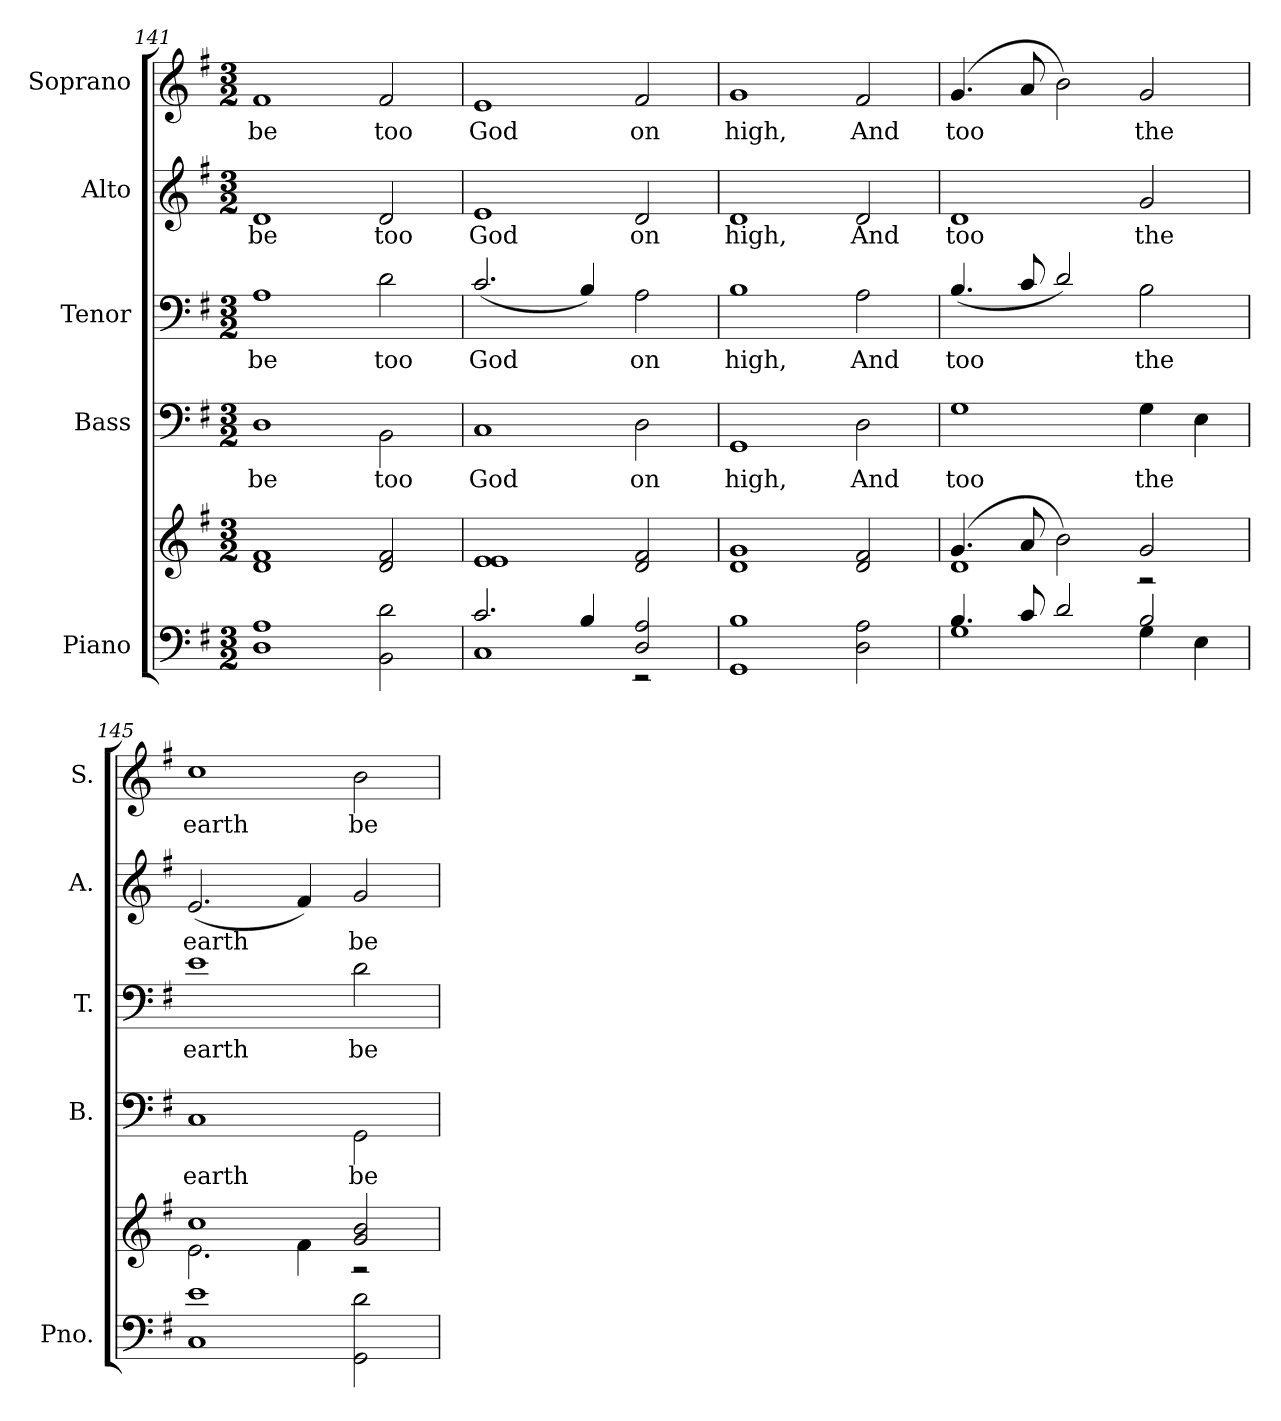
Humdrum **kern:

**kern	**kern	**kern	**text	**kern	**text	**kern	**text	**kern	**text
*part5	*part5	*part4	*part4	*part3	*part3	*part2	*part2	*part1	*part1
*staff6	*staff5	*staff4	*staff4	*staff3	*staff3	*staff2	*staff2	*staff1	*staff1
*I"Piano	*	*I"Bass	*	*I"Tenor	*	*I"Alto	*	*I"Soprano	*
*I'Pno.	*	*I'B.	*	*I'T.	*	*I'A.	*	*I'S.	*
*clefF4	*clefG2	*clefF4	*	*clefF4	*	*clefG2	*	*clefG2	*
*k[f#]	*k[f#]	*k[f#]	*	*k[f#]	*	*k[f#]	*	*k[f#]	*
*G:	*G:	*G:	*	*G:	*	*G:	*	*G:	*
*M3/2	*M3/2	*M3/2	*	*M3/2	*	*M3/2	*	*M3/2	*
=141	=141	=141	=141	=141	=141	=141	=141	=141	=141
!	!	!	!LO:LY:b:color=#000000	!	!	!	!	!	!
!	!	!	!	!	!LO:LY:b:color=#000000	!	!	!	!
!	!	!	!	!	!	!	!LO:LY:b:color=#000000	!	!
!	!	!	!	!	!	!	!	!	!LO:LY:b:color=#000000
1Di 1Ai	1di 1f#i	1Di	be	1Ai	be	1di	be	1f#i	be
!	!	!	!LO:LY:b:color=#000000	!	!	!	!	!	!
!	!	!	!	!	!LO:LY:b:color=#000000	!	!	!	!
!	!	!	!	!	!	!	!LO:LY:b:color=#000000	!	!
!	!	!	!	!	!	!	!	!	!LO:LY:b:color=#000000
2BBi\ 2di	2di/ 2f#i	2BBi\	too	2di\	too	2di/	too	2f#i/	too
!!LO:PB:g=z
=142	=142	=142	=142	=142	=142	=142	=142	=142	=142
*^	*	*	*	*	*	*	*	*	*
!	!	!	!	!LO:LY:b:color=#000000	!	!	!	!	!	!
!	!	!	!	!	!	!LO:LY:b:color=#000000	!	!	!	!
!	!	!	!	!	!	!	!	!LO:LY:b:color=#000000	!	!
!	!	!	!	!	!	!	!	!	!	!LO:LY:b:color=#000000
2.ci/	1Ci	1ei 1ei	1Ci	God	(2.ci/	God	1ei	God	1ei	God
4Bi/	.	.	.	.	4Bi/)	.	.	.	.	.
!	!	!	!	!LO:LY:b:color=#000000	!	!	!	!	!	!
!	!	!	!	!	!	!LO:LY:b:color=#000000	!	!	!	!
!	!	!	!	!	!	!	!	!LO:LY:b:color=#000000	!	!
!	!	!	!	!	!	!	!	!	!	!LO:LY:b:color=#000000
2Di/ 2Ai	2r	2di/ 2f#i	2Di\	on	2Ai\	on	2di/	on	2f#i/	on
*v	*v	*	*	*	*	*	*	*	*	*
=143	=143	=143	=143	=143	=143	=143	=143	=143	=143
*^	*	*	*	*	*	*	*	*	*
!	!	!	!	!LO:LY:b:color=#000000	!	!	!	!	!	!
*v	*v	*	*	*	*	*	*	*	*	*
*^	*	*	*	*	*	*	*	*	*
!	!	!	!	!	!	!LO:LY:b:color=#000000	!	!	!	!
*v	*v	*	*	*	*	*	*	*	*	*
*^	*	*	*	*	*	*	*	*	*
!	!	!	!	!	!	!	!	!LO:LY:b:color=#000000	!	!
*v	*v	*	*	*	*	*	*	*	*	*
*^	*	*	*	*	*	*	*	*	*
!	!	!	!	!	!	!	!	!	!	!LO:LY:b:color=#000000
*v	*v	*	*	*	*	*	*	*	*	*
1GGi 1Bi	1di 1gi	1GGi	high,	1Bi	high,	1di	high,	1gi	high,
!	!	!	!LO:LY:b:color=#000000	!	!	!	!	!	!
!	!	!	!	!	!LO:LY:b:color=#000000	!	!	!	!
!	!	!	!	!	!	!	!LO:LY:b:color=#000000	!	!
!	!	!	!	!	!	!	!	!	!LO:LY:b:color=#000000
2Di\ 2Ai	2di/ 2f#i	2Di\	And	2Ai\	And	2di/	And	2f#i/	And
=144	=144	=144	=144	=144	=144	=144	=144	=144	=144
*^	*^	*	*	*	*	*	*	*	*
!	!	!	!	!	!LO:LY:b:color=#000000	!	!	!	!	!	!
!	!	!	!	!	!	!	!LO:LY:b:color=#000000	!	!	!	!
!	!	!	!	!	!	!	!	!	!LO:LY:b:color=#000000	!	!
!	!	!	!	!	!	!	!	!	!	!	!LO:LY:b:color=#000000
4.Bi/	1Gi	(4.gi/	1di	1Gi	too	(4.Bi/	too	1di	too	(4.gi/	too
8ci/	.	8ai/	.	.	.	8ci/	.	.	.	8ai/	.
2di/	.	2bi\)	.	.	.	2di/)	.	.	.	2bi\)	.
!	!	!	!	!	!LO:LY:b:color=#000000	!	!	!	!	!	!
!	!	!	!	!	!	!	!LO:LY:b:color=#000000	!	!	!	!
!	!	!	!	!	!	!	!	!	!LO:LY:b:color=#000000	!	!
!	!	!	!	!	!	!	!	!	!	!	!LO:LY:b:color=#000000
2Bi/	4Gi\	2gi/	2r	4Gi\	the	2Bi\	the	2gi/	the	2gi/	the
.	4Ei\	.	.	4Ei\	.	.	.	.	.	.	.
*v	*v	*	*	*	*	*	*	*	*	*	*
=145	=145	=145	=145	=145	=145	=145	=145	=145	=145	=145
*^	*	*	*	*	*	*	*	*	*	*
!	!	!	!	!	!LO:LY:b:color=#000000	!	!	!	!	!	!
*v	*v	*	*	*	*	*	*	*	*	*	*
*^	*	*	*	*	*	*	*	*	*	*
!	!	!	!	!	!	!	!LO:LY:b:color=#000000	!	!	!	!
*v	*v	*	*	*	*	*	*	*	*	*	*
*^	*	*	*	*	*	*	*	*	*	*
!	!	!	!	!	!	!	!	!	!LO:LY:b:color=#000000	!	!
*v	*v	*	*	*	*	*	*	*	*	*	*
*^	*	*	*	*	*	*	*	*	*	*
!	!	!	!	!	!	!	!	!	!	!	!LO:LY:b:color=#000000
*v	*v	*	*	*	*	*	*	*	*	*	*
1Ci 1ei	(1cci	2.ei\	1Ci	earth	1ei	earth	(2.ei/	earth	1cci	earth
.	.	4f#i\	.	.	.	.	4f#i/)	.	.	.
!	!	!	!	!LO:LY:b:color=#000000	!	!	!	!	!	!
!	!	!	!	!	!	!LO:LY:b:color=#000000	!	!	!	!
!	!	!	!	!	!	!	!	!LO:LY:b:color=#000000	!	!
!	!	!	!	!	!	!	!	!	!	!LO:LY:b:color=#000000
2GGi\ 2di	2gi/ 2bi	2r	2GGi\	be	2di\	be	2gi/	be	2bi\	be
*	*v	*v	*	*	*	*	*	*	*	*
=	=	=	=	=	=	=	=	=	=
*-	*-	*-	*-	*-	*-	*-	*-	*-	*-
